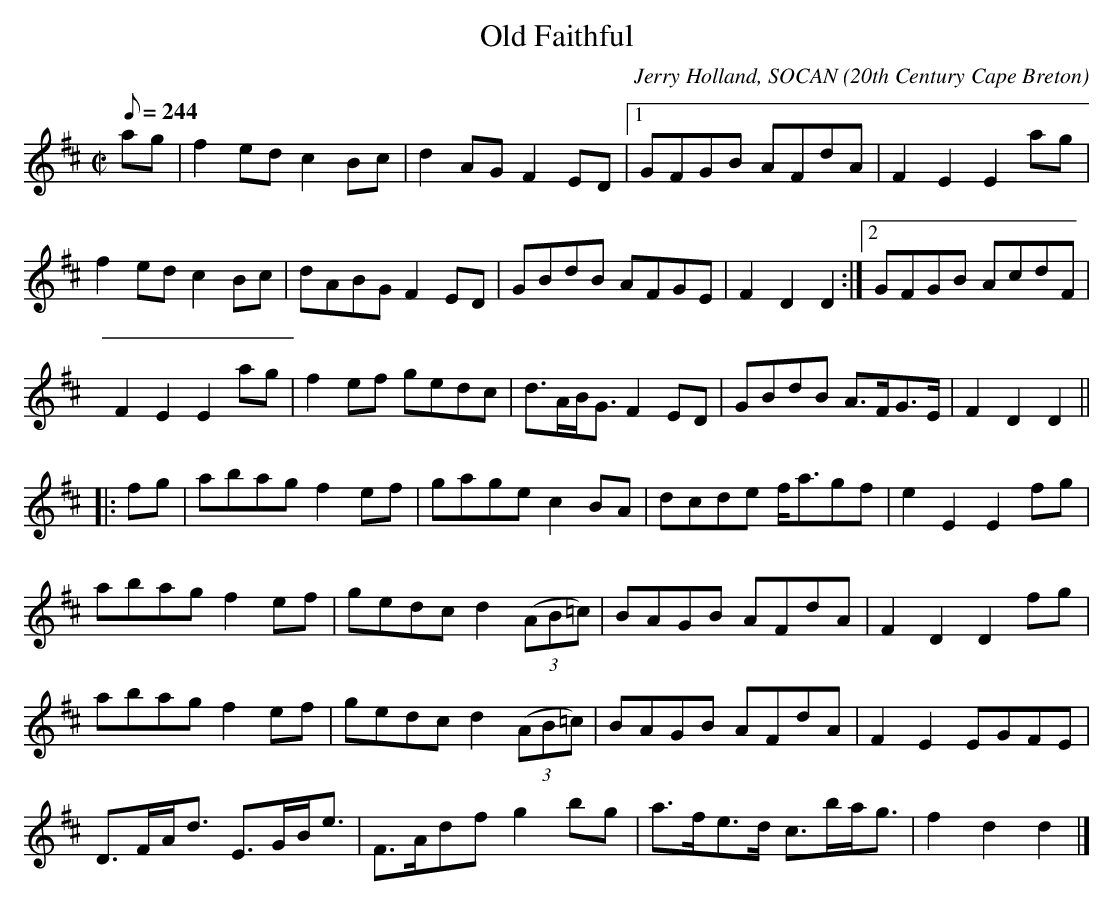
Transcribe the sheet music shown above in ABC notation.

X:1
T:Old Faithful
C:Jerry Holland, SOCAN
O:20th Century Cape Breton
L:1/8
Q:244
M:C|
K:D
ag|f2 ed c2 Bc|d2 AG F2 ED|1GFGB AFdA|F2 E2 E2 ag|!
f2 ed c2 Bc|dABG F2 ED|GBdB AFGE|F2 D2 D2:|2GFGB AcdF|!
F2 E2 E2 ag|f2 ef gedc|d>AB<G F2 ED|GBdB A>FG>E|F2 D2 D2||!
|:fg|abag f2 ef|gage c2BA|dcde f<agf|e2 E2 E2 fg|!
abag f2 ef|gedc d2 (3(AB=c)|BAGB AFdA|F2 D2 D2 fg|!
abag f2 ef|gedc d2 (3(AB=c)|BAGB AFdA|F2 E2 EGFE|!
D>FA<d E>GB<e|F>Adf g2 bg|a>fe>d c>ba<g|f2 d2 d2|]!
